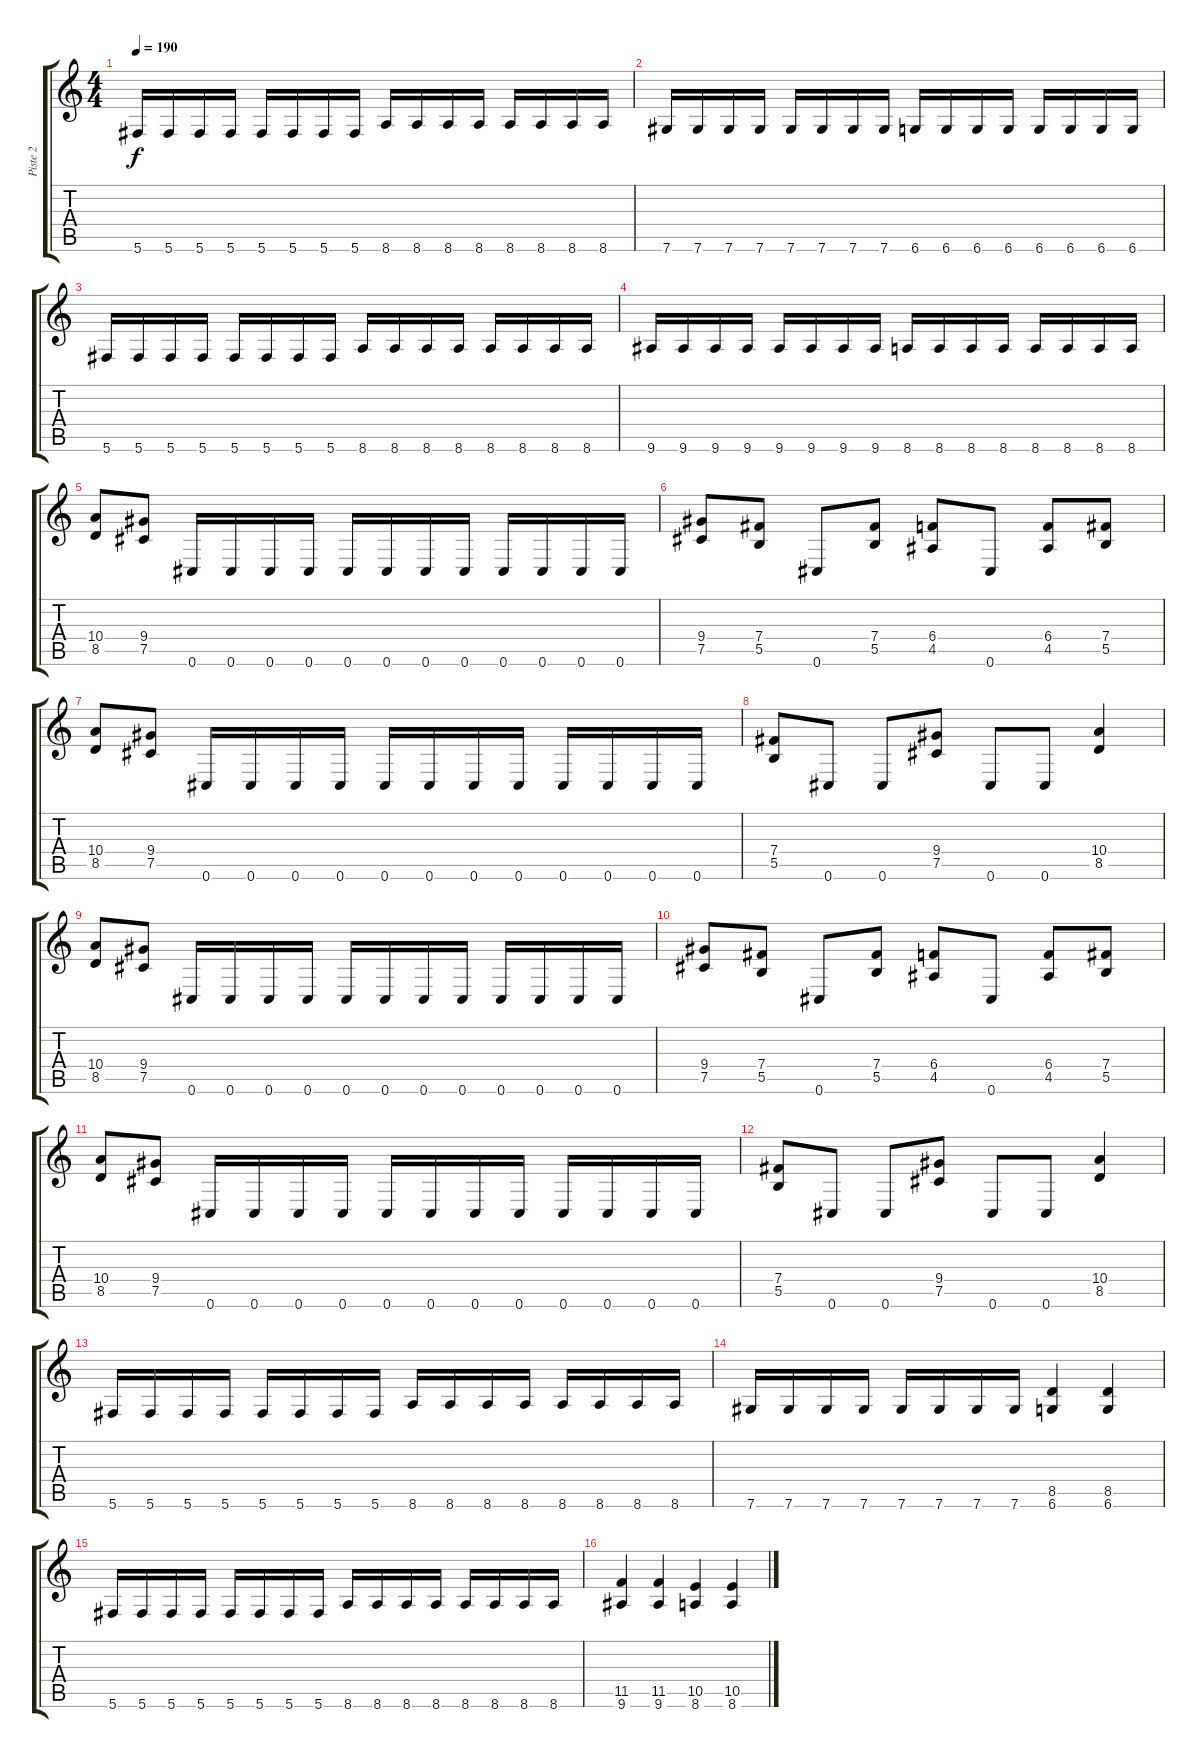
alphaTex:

\track ("Piste 2" "Piste 2") {instrument distortionguitar}
\staff {score tabs}
\tuning (Db4 Ab3 E3 B2 Gb2 Db2) {hide}
\ts (4 4)
\tempo 190
\clef g2
\ks c
5.6.16{dy f} 5.6.16 5.6.16 5.6.16 5.6.16 5.6.16 5.6.16 5.6.16 8.6.16 8.6.16 8.6.16 8.6.16 8.6.16 8.6.16 8.6.16 8.6.16 |
7.6.16 7.6.16 7.6.16 7.6.16 7.6.16 7.6.16 7.6.16 7.6.16 6.6.16 6.6.16 6.6.16 6.6.16 6.6.16 6.6.16 6.6.16 6.6.16 |
5.6.16 5.6.16 5.6.16 5.6.16 5.6.16 5.6.16 5.6.16 5.6.16 8.6.16 8.6.16 8.6.16 8.6.16 8.6.16 8.6.16 8.6.16 8.6.16 |
9.6.16 9.6.16 9.6.16 9.6.16 9.6.16 9.6.16 9.6.16 9.6.16 8.6.16 8.6.16 8.6.16 8.6.16 8.6.16 8.6.16 8.6.16 8.6.16 |
(10.4 8.5).8 (9.4 7.5).8 0.6.16 0.6.16 0.6.16 0.6.16 0.6.16 0.6.16 0.6.16 0.6.16 0.6.16 0.6.16 0.6.16 0.6.16 |
(9.4 7.5).8 (7.4 5.5).8 0.6.8 (7.4 5.5).8 (6.4 4.5).8 0.6.8 (6.4 4.5).8 (7.4 5.5).8 |
(10.4 8.5).8 (9.4 7.5).8 0.6.16 0.6.16 0.6.16 0.6.16 0.6.16 0.6.16 0.6.16 0.6.16 0.6.16 0.6.16 0.6.16 0.6.16 |
(7.4 5.5).8 0.6.8 0.6.8 (9.4 7.5).8 0.6.8 0.6.8 (10.4 8.5).4 |
(10.4 8.5).8 (9.4 7.5).8 0.6.16 0.6.16 0.6.16 0.6.16 0.6.16 0.6.16 0.6.16 0.6.16 0.6.16 0.6.16 0.6.16 0.6.16 |
(9.4 7.5).8 (7.4 5.5).8 0.6.8 (7.4 5.5).8 (6.4 4.5).8 0.6.8 (6.4 4.5).8 (7.4 5.5).8 |
(10.4 8.5).8 (9.4 7.5).8 0.6.16 0.6.16 0.6.16 0.6.16 0.6.16 0.6.16 0.6.16 0.6.16 0.6.16 0.6.16 0.6.16 0.6.16 |
(7.4 5.5).8 0.6.8 0.6.8 (9.4 7.5).8 0.6.8 0.6.8 (10.4 8.5).4 |
5.6.16 5.6.16 5.6.16 5.6.16 5.6.16 5.6.16 5.6.16 5.6.16 8.6.16 8.6.16 8.6.16 8.6.16 8.6.16 8.6.16 8.6.16 8.6.16 |
7.6.16 7.6.16 7.6.16 7.6.16 7.6.16 7.6.16 7.6.16 7.6.16 (8.5 6.6).4 (8.5 6.6).4 |
5.6.16 5.6.16 5.6.16 5.6.16 5.6.16 5.6.16 5.6.16 5.6.16 8.6.16 8.6.16 8.6.16 8.6.16 8.6.16 8.6.16 8.6.16 8.6.16 |
(11.5 9.6).4 (11.5 9.6).4 (10.5 8.6).4 (10.5 8.6).4
